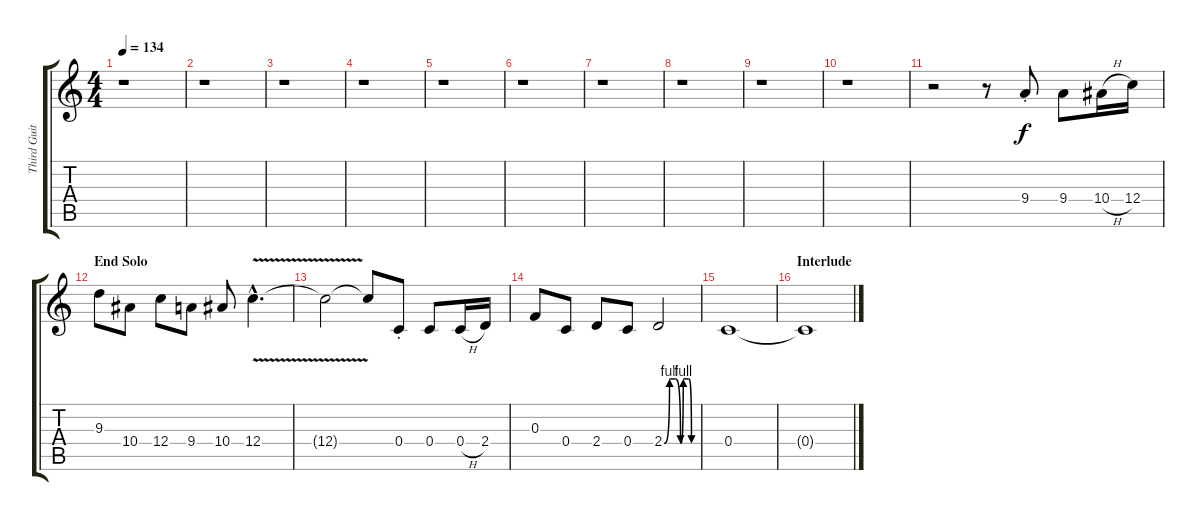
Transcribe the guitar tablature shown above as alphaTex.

\track ("Third Guitar" "Third Guit") {instrument distortionguitar}
\staff {score tabs}
\tuning (D4 A3 F3 C3 G2 D2) {hide}
\ts (4 4)
\tempo 134
\clef g2
\ks c
r.1{dy f} |
r.1 |
r.1 |
r.1 |
r.1 |
r.1 |
r.1 |
r.1 |
r.1 |
r.1 |
r.2 r.8 9.4{st}.8 9.4.8 10.4{h}.16 12.4.16 |
\section ("" "End Solo")
9.3.8 10.4.8 12.4.8 9.4.8 10.4.8 12.4{v hac}.4{d} |
12.4{t}.2 12.4{t}.8 0.4{st}.8 0.4.8 0.4{h}.16 2.4.16 |
0.3.8 0.4.8 2.4.8 0.4.8 2.4{be (custom 0 0 10 4 20 4 30 0 35 4 45 4 50 0 60 0)}.2 |
0.4.1{volume 4} |
\section ("" "Interlude")
0.4{t}.1
